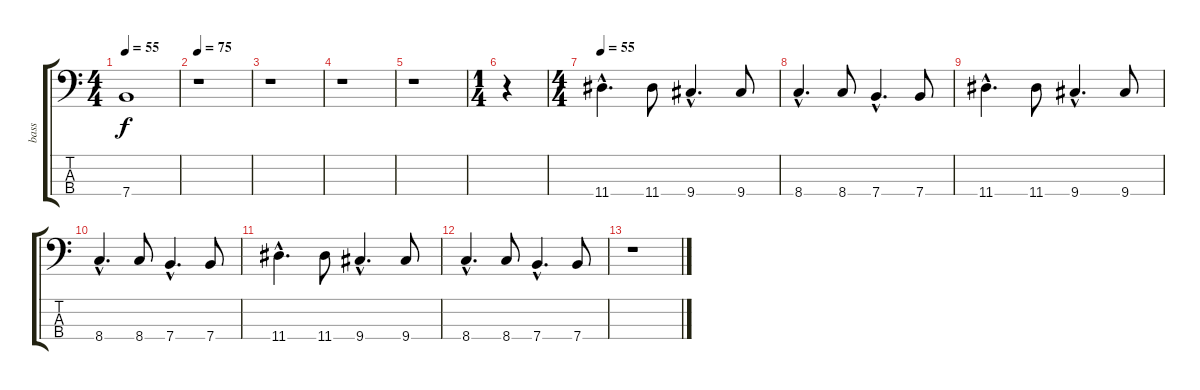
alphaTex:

\track ("bass" "bass") {instrument electricbassfinger}
\staff {score tabs}
\tuning (G2 D2 A1 E1) {hide}
\ts (4 4)
\tempo 55
\clef f4
\ks c
7.4{t}.1{dy f} |
\tempo 75
r.1 |
r.1 |
r.1 |
r.1 |
\ts (1 4)
r.4 |
\ts (4 4)
\tempo 55
11.4{hac}.4{d} 11.4.8 9.4{hac}.4{d} 9.4.8 |
8.4{hac}.4{d} 8.4.8 7.4{hac}.4{d} 7.4.8 |
11.4{hac}.4{d volume 3} 11.4.8 9.4{hac}.4{d} 9.4.8 |
8.4{hac}.4{d} 8.4.8 7.4{hac}.4{d} 7.4.8 |
11.4{hac}.4{d volume 0} 11.4.8 9.4{hac}.4{d} 9.4.8 |
8.4{hac}.4{d} 8.4.8 7.4{hac}.4{d} 7.4.8 |
r.1
